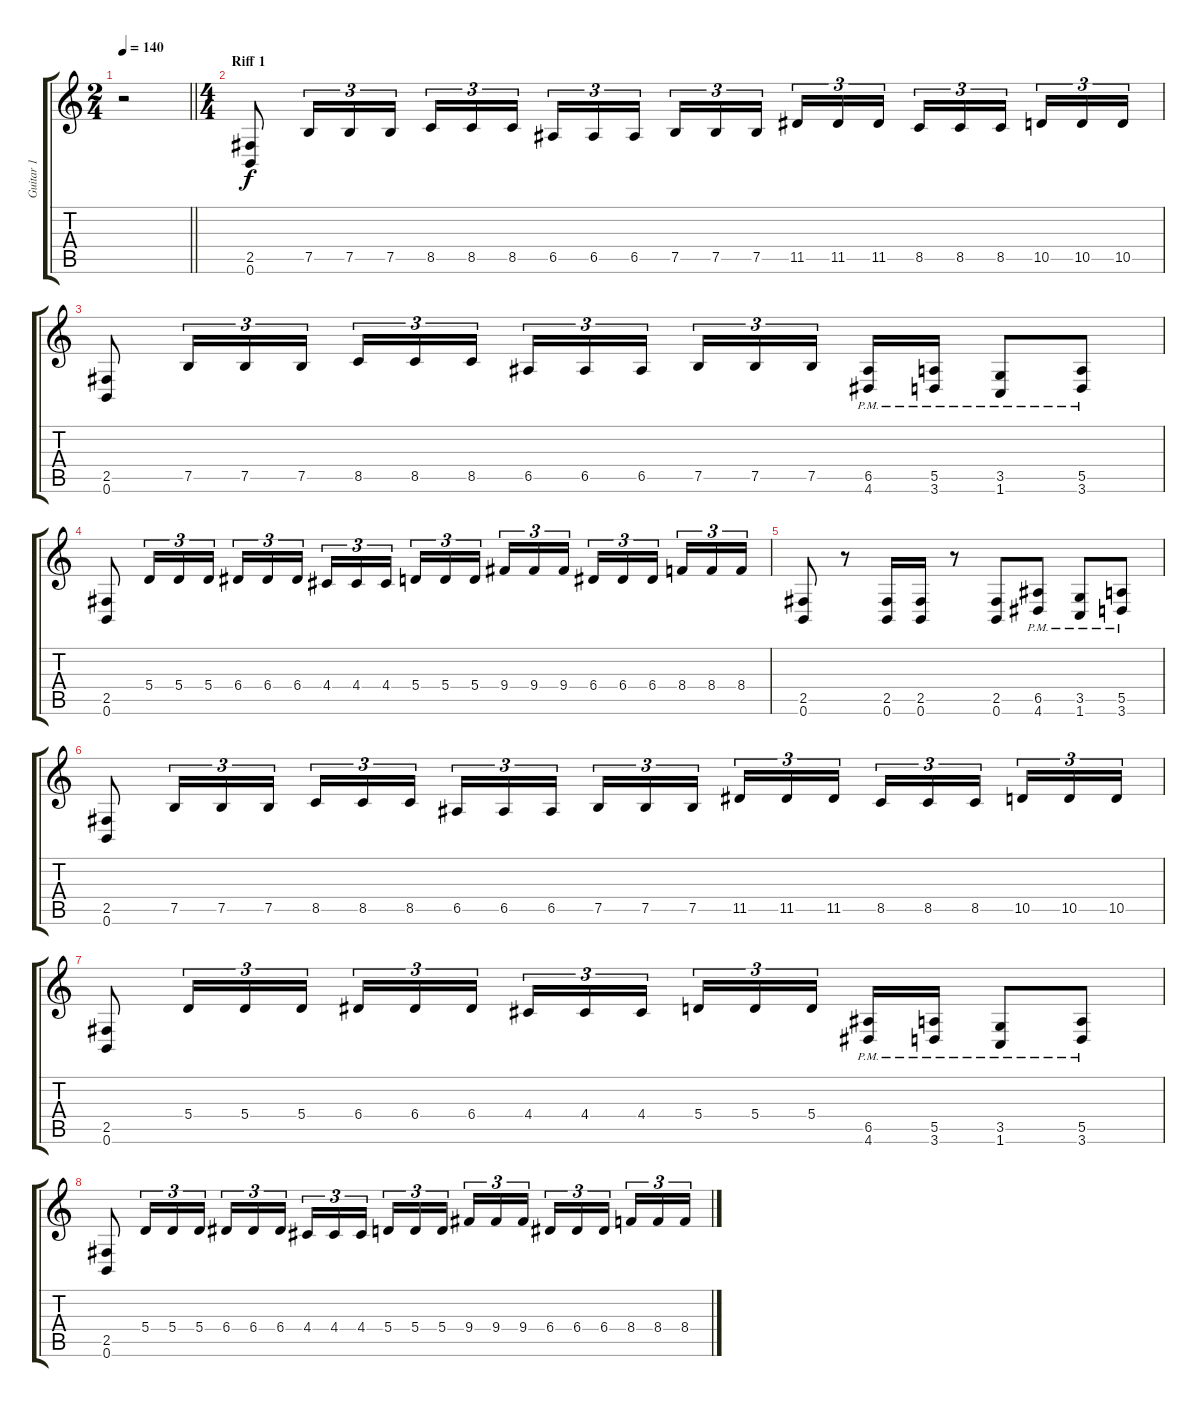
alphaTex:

\track ("Guitar 1" "Guitar 1") {instrument distortionguitar}
\staff {score tabs}
\tuning (B3 Gb3 D3 A2 E2 B1) {hide}
\ts (2 4)
\tempo 140
\clef g2
\barLineRight lightlight
\ks c
r.2{dy f instrument distortionguitar} |
\ts (4 4)
\section ("" "Riff 1")
(2.5 0.6).8 7.5.16{tu (3 2)} 7.5.16{tu (3 2)} 7.5.16{tu (3 2)} 8.5.16{tu (3 2)} 8.5.16{tu (3 2)} 8.5.16{tu (3 2) beam splitsecondary} 6.5.16{tu (3 2)} 6.5.16{tu (3 2)} 6.5.16{tu (3 2)} 7.5.16{tu (3 2)} 7.5.16{tu (3 2)} 7.5.16{tu (3 2) beam splitsecondary} 11.5.16{tu (3 2)} 11.5.16{tu (3 2)} 11.5.16{tu (3 2)} 8.5.16{tu (3 2)} 8.5.16{tu (3 2)} 8.5.16{tu (3 2) beam splitsecondary} 10.5.16{tu (3 2)} 10.5.16{tu (3 2)} 10.5.16{tu (3 2)} |
(2.5 0.6).8 7.5.16{tu (3 2)} 7.5.16{tu (3 2)} 7.5.16{tu (3 2)} 8.5.16{tu (3 2)} 8.5.16{tu (3 2)} 8.5.16{tu (3 2) beam splitsecondary} 6.5.16{tu (3 2)} 6.5.16{tu (3 2)} 6.5.16{tu (3 2)} 7.5.16{tu (3 2)} 7.5.16{tu (3 2)} 7.5.16{tu (3 2) beam splitsecondary} (6.5{pm} 4.6{pm}).16 (5.5{pm} 3.6{pm}).16 (3.5{pm} 1.6{pm}).8 (5.5{pm} 3.6{pm}).8 |
(2.5 0.6).8 5.4.16{tu (3 2)} 5.4.16{tu (3 2)} 5.4.16{tu (3 2)} 6.4.16{tu (3 2)} 6.4.16{tu (3 2)} 6.4.16{tu (3 2) beam splitsecondary} 4.4.16{tu (3 2)} 4.4.16{tu (3 2)} 4.4.16{tu (3 2)} 5.4.16{tu (3 2)} 5.4.16{tu (3 2)} 5.4.16{tu (3 2) beam splitsecondary} 9.4.16{tu (3 2)} 9.4.16{tu (3 2)} 9.4.16{tu (3 2)} 6.4.16{tu (3 2)} 6.4.16{tu (3 2)} 6.4.16{tu (3 2) beam splitsecondary} 8.4.16{tu (3 2)} 8.4.16{tu (3 2)} 8.4.16{tu (3 2)} |
(2.5 0.6).8 r.8 (2.5 0.6).16 (2.5 0.6).16 r.8 (2.5 0.6).8 (6.5{pm} 4.6{pm}).8 (3.5{pm} 1.6{pm}).8 (5.5{pm} 3.6{pm}).8 |
(2.5 0.6).8 7.5.16{tu (3 2)} 7.5.16{tu (3 2)} 7.5.16{tu (3 2)} 8.5.16{tu (3 2)} 8.5.16{tu (3 2)} 8.5.16{tu (3 2) beam splitsecondary} 6.5.16{tu (3 2)} 6.5.16{tu (3 2)} 6.5.16{tu (3 2)} 7.5.16{tu (3 2)} 7.5.16{tu (3 2)} 7.5.16{tu (3 2) beam splitsecondary} 11.5.16{tu (3 2)} 11.5.16{tu (3 2)} 11.5.16{tu (3 2)} 8.5.16{tu (3 2)} 8.5.16{tu (3 2)} 8.5.16{tu (3 2) beam splitsecondary} 10.5.16{tu (3 2)} 10.5.16{tu (3 2)} 10.5.16{tu (3 2)} |
(2.5 0.6).8 5.4.16{tu (3 2)} 5.4.16{tu (3 2)} 5.4.16{tu (3 2)} 6.4.16{tu (3 2)} 6.4.16{tu (3 2)} 6.4.16{tu (3 2) beam splitsecondary} 4.4.16{tu (3 2)} 4.4.16{tu (3 2)} 4.4.16{tu (3 2)} 5.4.16{tu (3 2)} 5.4.16{tu (3 2)} 5.4.16{tu (3 2) beam splitsecondary} (6.5{pm} 4.6{pm}).16 (5.5{pm} 3.6{pm}).16 (3.5{pm} 1.6{pm}).8 (5.5{pm} 3.6{pm}).8 |
(2.5 0.6).8 5.4.16{tu (3 2)} 5.4.16{tu (3 2)} 5.4.16{tu (3 2)} 6.4.16{tu (3 2)} 6.4.16{tu (3 2)} 6.4.16{tu (3 2) beam splitsecondary} 4.4.16{tu (3 2)} 4.4.16{tu (3 2)} 4.4.16{tu (3 2)} 5.4.16{tu (3 2)} 5.4.16{tu (3 2)} 5.4.16{tu (3 2) beam splitsecondary} 9.4.16{tu (3 2)} 9.4.16{tu (3 2)} 9.4.16{tu (3 2)} 6.4.16{tu (3 2)} 6.4.16{tu (3 2)} 6.4.16{tu (3 2) beam splitsecondary} 8.4.16{tu (3 2)} 8.4.16{tu (3 2)} 8.4.16{tu (3 2)}
